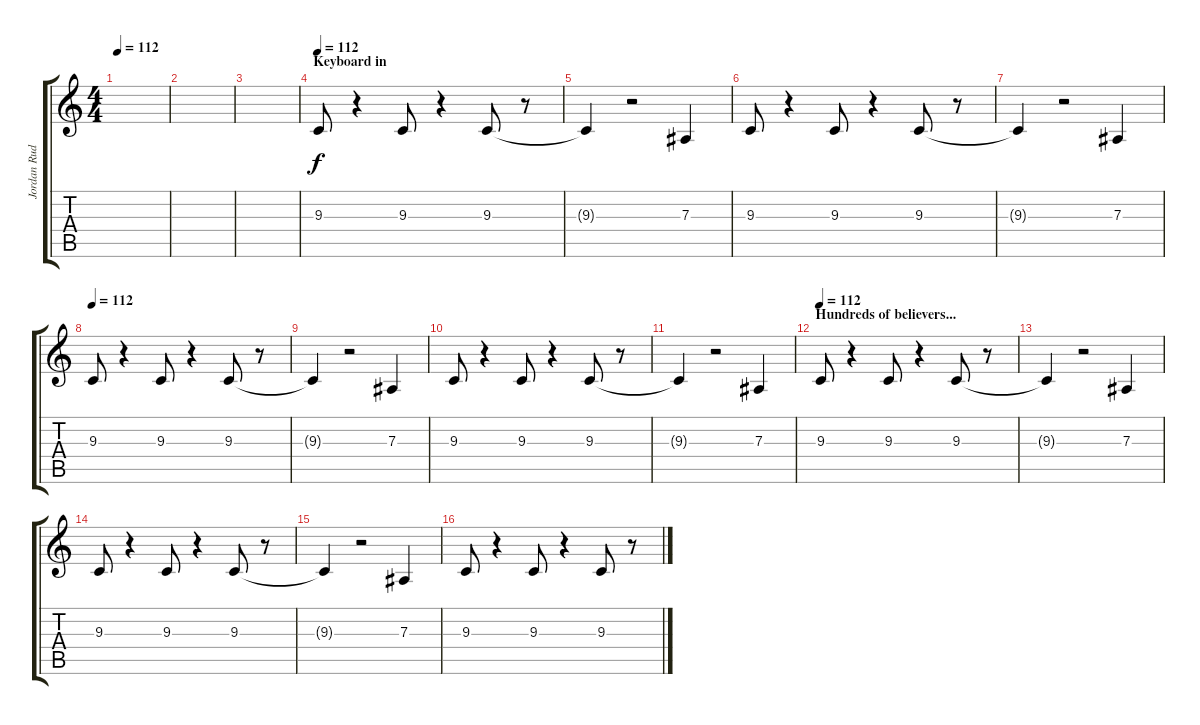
\track ("Jordan Rudess L" "Jordan Rud") {instrument acousticgrandpiano}
\staff {score tabs}
\tuning (C4 G3 Eb3 Bb2 F2 C2) {hide}
\ts (4 4)
\tempo 112
\clef g2
\ks c
|
|
|
\section ("" "Keyboard in")
\tempo 112
9.3.8{volume 7 balance 5 instrument vibraphone} r.4 9.3.8 r.4 9.3.8 r.8 |
9.3{t}.4 r.2 7.3.4 |
9.3.8{volume 7 instrument vibraphone} r.4 9.3.8 r.4 9.3.8 r.8 |
9.3{t}.4 r.2 7.3.4 |
\tempo 112
9.3.8{volume 7 instrument vibraphone} r.4 9.3.8 r.4 9.3.8 r.8 |
9.3{t}.4 r.2 7.3.4 |
9.3.8{volume 7 instrument vibraphone} r.4 9.3.8 r.4 9.3.8 r.8 |
9.3{t}.4 r.2 7.3.4 |
\section ("" "Hundreds of believers...")
\tempo 112
9.3.8{volume 7 instrument vibraphone} r.4 9.3.8 r.4 9.3.8 r.8 |
9.3{t}.4 r.2 7.3.4 |
9.3.8{volume 7 instrument vibraphone} r.4 9.3.8 r.4 9.3.8 r.8 |
9.3{t}.4 r.2 7.3.4 |
9.3.8{volume 7 instrument vibraphone} r.4 9.3.8 r.4 9.3.8 r.8
